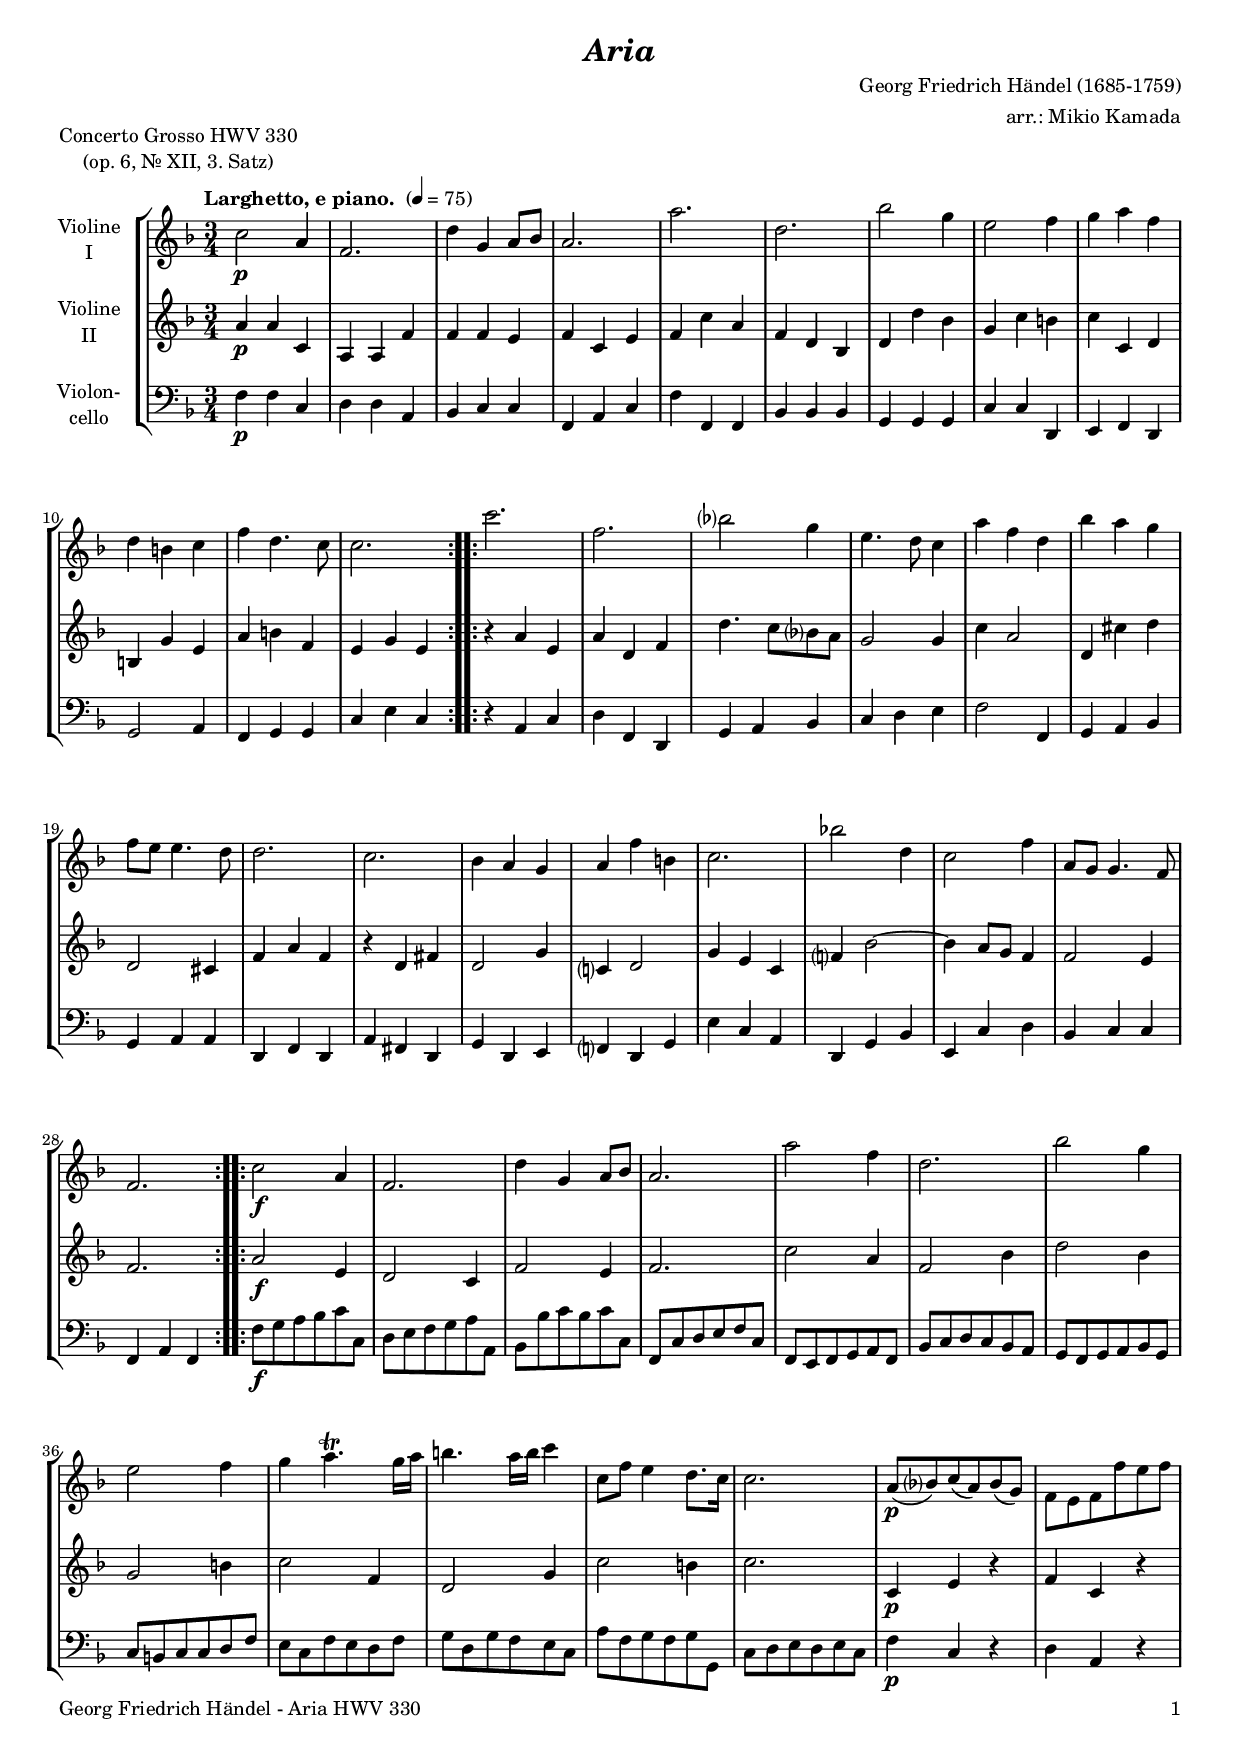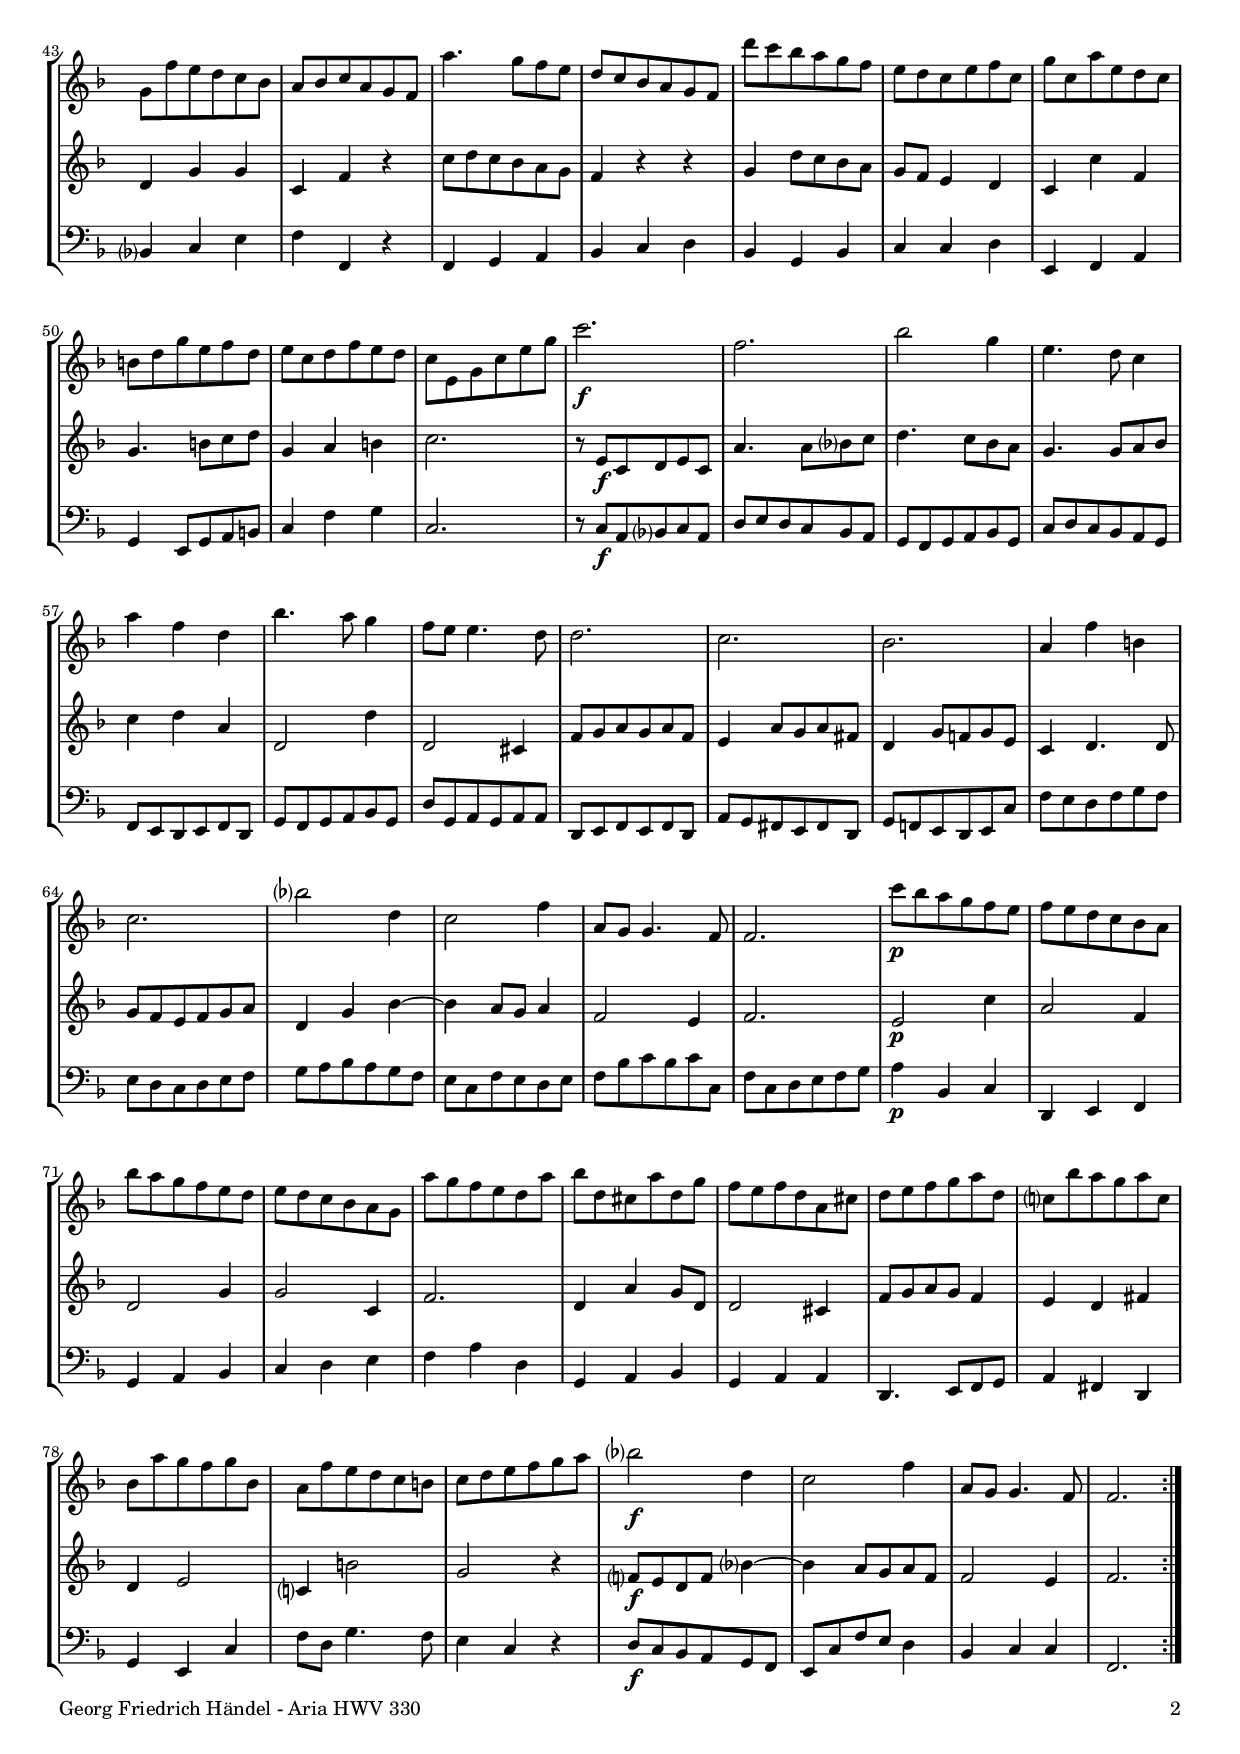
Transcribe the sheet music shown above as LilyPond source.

\version "2.20.2"
\include "deutsch.ly"
  
#(set-global-staff-size 17)

\header {
  title     = \markup \bold \italic "Aria"
  composer  = "Georg Friedrich Händel (1685-1759)"
  arranger  = "arr.: Mikio Kamada"
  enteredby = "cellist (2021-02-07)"
  piece     = \markup \center-column {
    "Concerto Grosso HWV 330" "(op. 6, Nr. XII, 3. Satz)"
  }
}


voiceconsts = {
  \key e \major
  \time 3/4
  \clef "treble"
  \numericTimeSignature
  \compressEmptyMeasures
  % Set default beaming for all staves
%  \set Timing.beamExceptions = #'()
%  \set Timing.baseMoment     = #(ly:make-moment 1 4)
%  \set Timing.beatStructure  = #'(1 1 1 1)
  \tempo "Larghetto, e piano. " 4=75
}

micl = "clarinet"
mifl = "flute"
miob = "oboe"
mifh = "french horn"
misx = "tenor sax"
mist = "string ensemble 1"
mivl = "violin"
miba = "cello"

adag = \tempo "Adagio " 4=50
rall = \mark \markup \box \italic "rall."

va = \relative c'' {
  \voiceconsts

  \repeat volta 2 {
    h2\p gis4
    e2.
    cis'4 fis, gis8 a
    gis2.
    gis'
    cis,
    a'2 fis4
    dis2 e4
    fis gis e
    cis ais h

    e cis4. h8
    h2.
  }

  \repeat volta 2 {
    h'
    e,
    a?2 fis4
    dis4. cis8 h4
    gis' e cis
    a' gis fis
    e8 dis dis4. cis8

    cis2.
    h
    a4 gis fis
    gis e' ais,
    h2.
    a'!2 cis,4
    h2 e4
    gis,8 fis fis4. e8
    e2.
  }

  \repeat volta 2 {
    h'2\f gis4
    e2.
    cis'4 fis, gis8 a
    gis2.
    gis'2 e4
    cis2.
    a'2 fis4
    dis2 e4
    fis gis4.\trill fis16 gis

    ais4. gis16 ais h4
    h,8 e dis4 cis8. h16
    h2.
    gis8(\p a?) h( gis) a( fis)
    e dis e e' dis e
    fis, e' dis cis h a
    gis a h gis fis e

    gis'4. fis8 e dis
    cis h a gis fis e
    cis'' h a gis fis e
    dis cis h dis e h
    fis' h, gis' dis cis h
    ais cis fis dis e cis

    dis h cis e dis cis
    h dis, fis h dis fis
    h2.\f
    e,
    a2 fis4
    dis4. cis8 h4
    gis' e cis
    a'4. gis8 fis4

    e8 dis dis4. cis8
    cis2.
    h
    a
    gis4 e' ais,
    h2.
    a'?2 cis,4
    h2 e4
    gis,8 fis fis4. e8
    e2.

    h''8\p a gis fis e dis
    e dis cis h a gis
    a' gis fis e dis cis
    dis cis h a gis fis
    gis' fis e dis cis gis'

    a cis, his gis' cis, fis
    e dis e cis gis his
    cis dis e fis gis cis,
    h? a' gis fis gis h,
    a gis' fis e fis a,

    gis e' dis cis h ais
    h cis dis e fis gis
    a?2\f cis,4
    h2 e4
    gis,8 fis fis4. e8
    e2.
  }
}

vb = \relative c'' {
  \voiceconsts

  \repeat volta 2 {
    gis4\p gis h,
    gis gis e'
    e e dis
    e h dis
    e h' gis
    e cis a
    cis cis' a

    fis h ais
    h h, cis
    ais fis' dis
    gis ais e
    dis fis dis 
  }

  \repeat volta 2 {
    r gis dis
    gis cis, e

    cis'4. h8 a? gis
    fis2 fis4
    h gis2
    cis,4 his' cis
    cis,2 his4
    e gis e
    r cis eis

    cis2 fis4
    h,? cis2
    fis4 dis h
    e? a2~
    a4 gis8 fis e4
    e2 dis4
    e2.
  }

  \repeat volta 2 {
    gis2\f dis4
    cis2 h4
    e2 dis4
    e2.
    h'2 gis4
    e2 a4
    cis2 a4
    fis2 ais4
    h2 e,4

    cis2 fis4
    h2 ais4
    h2.
    h,4\p dis r
    e h r
    cis fis fis
    h, e r
    h'8 cis h a gis fis
    e4 r r

    fis cis'8 h a gis
    fis e dis4 cis
    h h' e,
    fis4. ais8 h cis
    fis,4 gis ais
    h2.
    r8 dis,\f h cis dis h
    gis'4. gis8 a? h

    cis4. h8 a gis
    fis4. fis8 gis a
    h4 cis gis
    cis,2 cis'4
    cis,2 his4
    e8 fis gis fis gis e
    dis4 gis8 fis gis eis

    cis4 fis8 e! fis dis
    h4 cis4. cis8
    fis e dis e fis gis
    cis,4 fis a~
    a gis8 fis gis4
    e2 dis4
    e2.

    dis2\p h'4
    gis2 e4
    cis2 fis4
    fis2 h,4
    e2.
    cis4 gis' fis8 cis
    cis2 his4
    e8 fis gis fis e4

    dis cis eis
    cis dis2
    h?4 ais'2
    fis r4
    e?8\f dis cis e a?4~
    a gis8 fis gis e
    e2 dis4
    e2.
  }
}

vc = \relative c' {
  \voiceconsts
  \clef "bass"

  \repeat volta 2 {
    e4\p e h
    cis cis gis
    a h h
    e, gis h
    e e, e
    a a a
    fis fis fis

    h h cis,
    dis e cis
    fis2 gis4
    e fis fis
    h dis h
  }

  \repeat volta 2 {
    r gis h
    cis e, cis

    fis gis a
    h cis dis
    e2 e,4
    fis gis a
    fis gis gis
    cis, e cis
    gis' eis cis

    fis cis dis
    e? cis fis
    dis' h gis
    cis, fis a
    dis, h' cis
    a h h
    e, gis e
  }

  \repeat volta 2 {
    e'8\f fis gis a h h,
    cis dis e fis gis gis,
    a a' h a h h,
    e, h' cis dis e h
    e, dis e fis gis e
    a h cis h a gis

    fis e fis gis a fis
    h ais h h cis e
    dis h e dis cis e
    fis cis fis e dis h
    gis' e fis e fis fis,
    h cis dis cis dis h

    e4\p h r
    cis gis r
    a? h dis
    e e, r
    e fis gis
    a h cis
    a fis a
    h h cis

    dis, e gis
    fis dis8 fis gis ais
    h4 e fis
    h,2.
    r8 h\f gis a? h gis
    cis dis cis h a gis
    fis e fis gis a fis
    h cis h a gis fis

    e dis cis dis e cis
    fis e fis gis a fis
    cis' fis, gis fis gis gis
    cis, dis e dis e cis
    gis' fis eis dis eis cis
    fis e! dis cis dis h'

    e dis cis e fis e
    dis cis h cis dis e
    fis gis a gis fis e
    dis h e dis cis dis
    e a h a h h,
    e h cis dis e fis

    gis4\p a, h
    cis, dis e
    fis gis a
    h cis dis
    e gis cis,
    fis, gis a
    fis gis gis
    cis,4. dis8 e fis

    gis4 eis cis
    fis dis h'
    e8 cis fis4. e8
    dis4 h r
    cis8\f h a gis fis e
    dis h' e dis cis4
    a h h
    e,2.
  }
}


music = \new StaffGroup <<
      \new Staff {
	\set Staff.midiInstrument = \mivl
	\set Staff.instrumentName = \markup \center-column { "Violine" "I" }
	\transpose e f { \va }
      }

      \new Staff {
	\set Staff.midiInstrument = \mivl
	\set Staff.instrumentName = \markup \center-column { "Violine" "II" }
	\transpose e f { \vb }
      }

      \new Staff {
	\set Staff.midiInstrument = \miba
	\set Staff.instrumentName = \markup \center-column { "Violon-" "cello" }
	\transpose e f, { \vc }
      }
>>

\book {
   \paper {
    print-page-number = ##t
    print-first-page-number = ##t
    ragged-last-bottom = ##f
    oddHeaderMarkup = \markup \null
    evenHeaderMarkup = \markup \null
    oddFooterMarkup = \markup {
      \fill-line {
        \on-the-fly #print-page-number-check-first
        "Georg Friedrich Händel - Aria HWV 330" \fromproperty #'page:page-number-string
      }
    }
    evenFooterMarkup = \oddFooterMarkup
  } \score {
    \music
    \layout {}
  }

  \score {
    \unfoldRepeats \music

    \midi {
      \context {
        \Score
      }
    }
  }
}